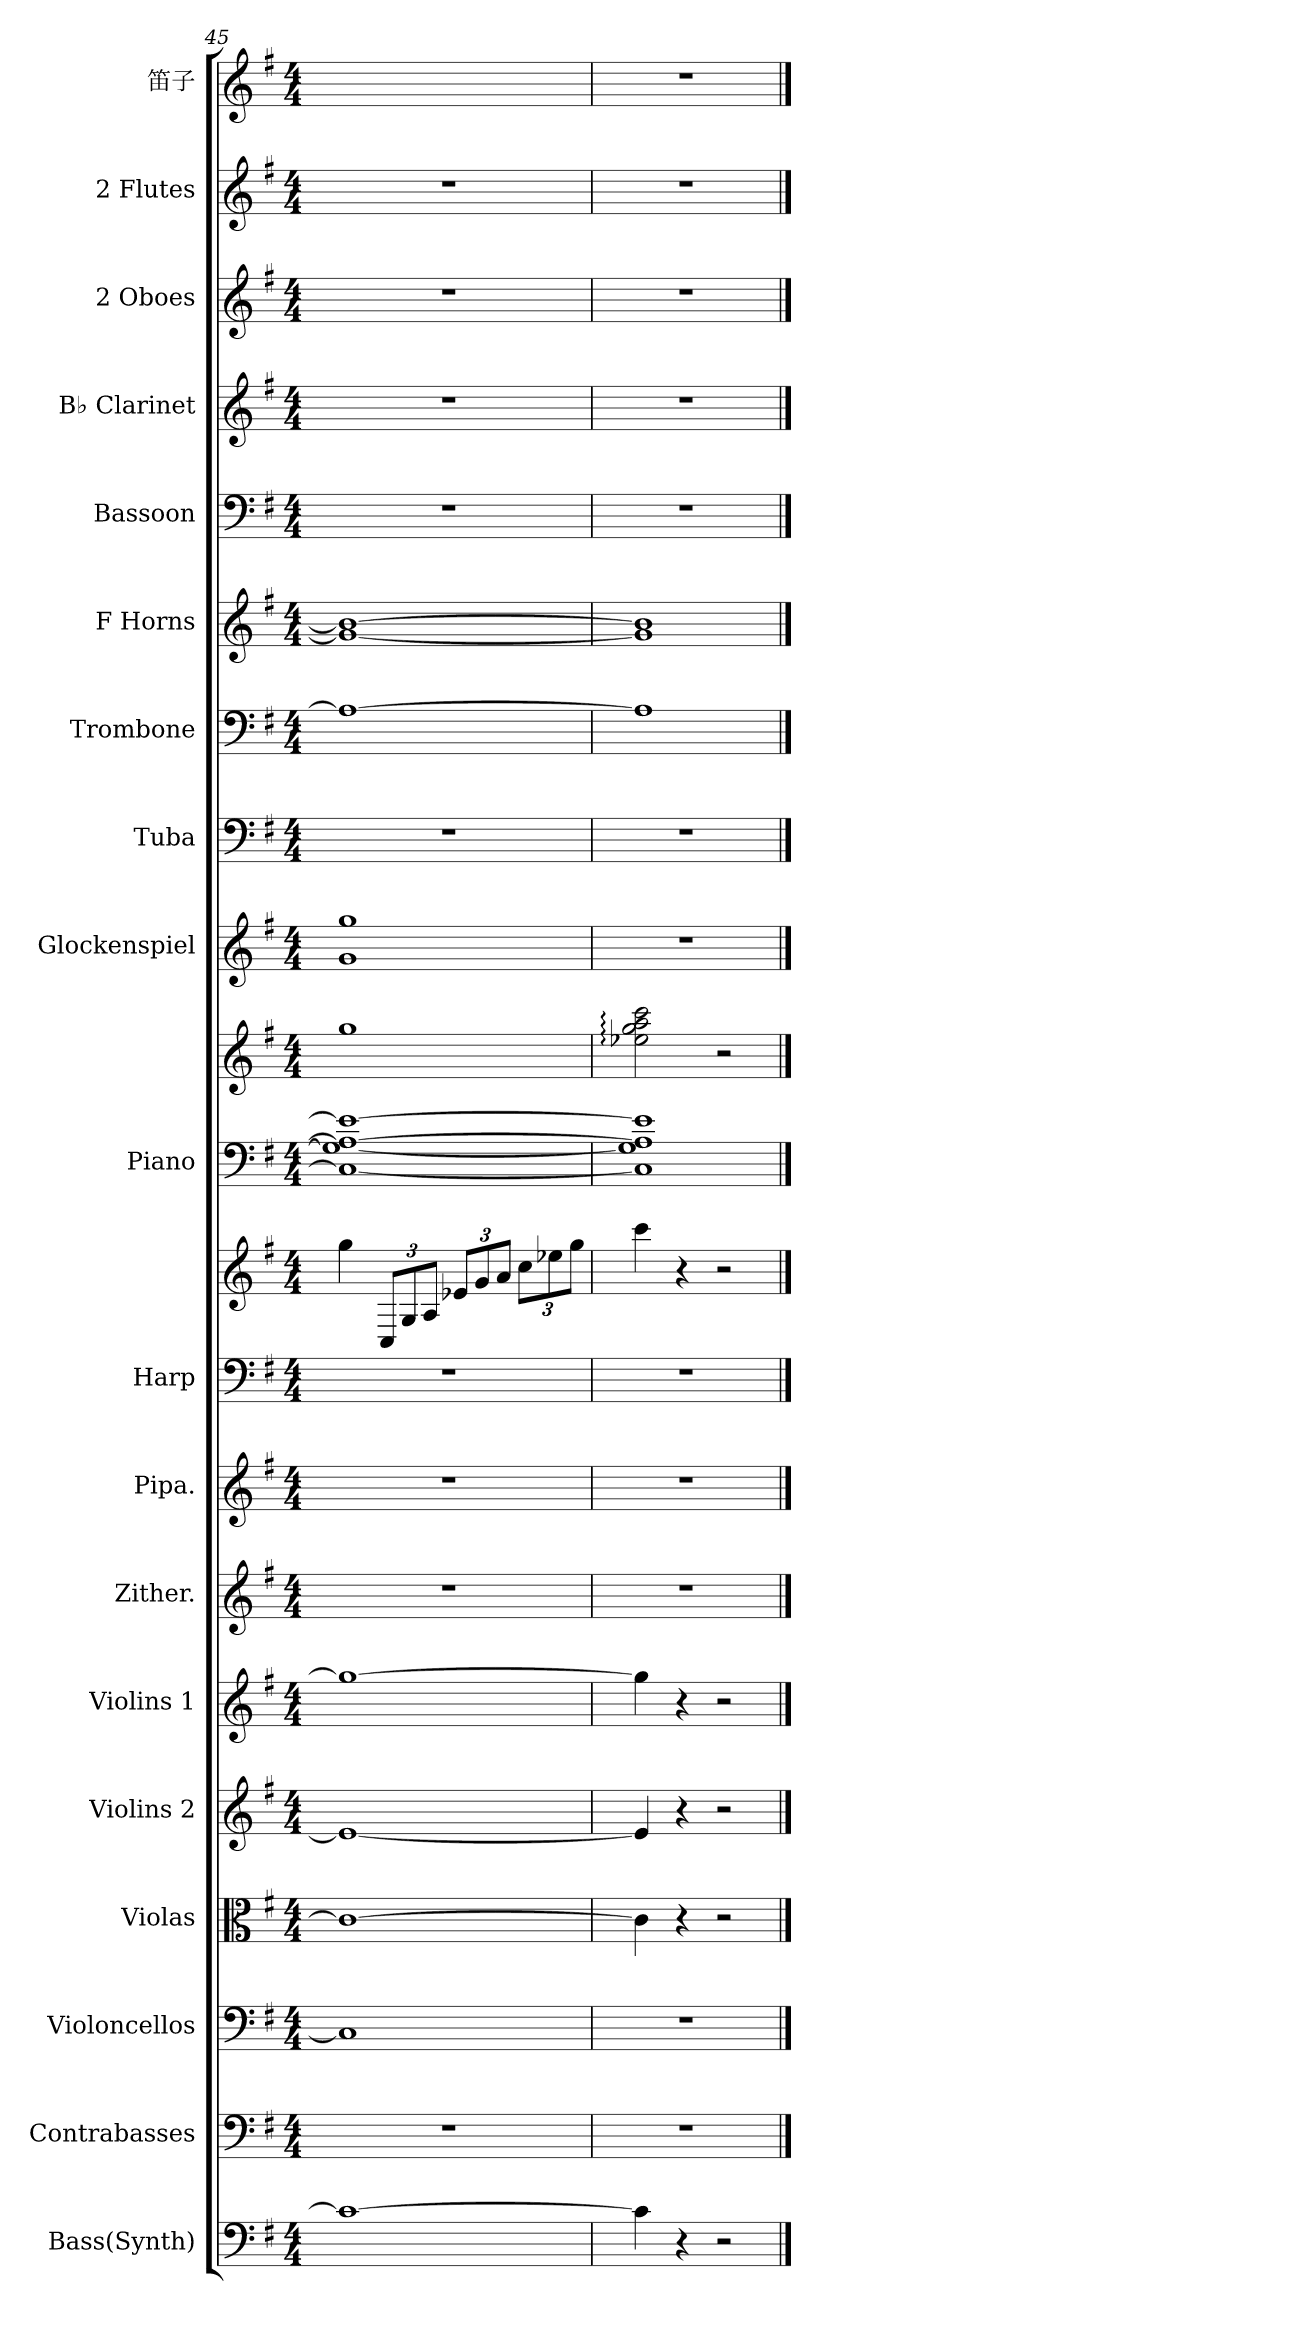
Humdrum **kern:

**kern	**kern	**kern	**kern	**kern	**kern	**kern	**kern	**kern	**kern	**kern	**kern	**kern	**kern	**kern	**kern	**kern	**kern	**kern	**kern	**kern
*part19	*part18	*part17	*part16	*part15	*part14	*part13	*part12	*part11	*part11	*part10	*part10	*part9	*part8	*part7	*part6	*part5	*part4	*part3	*part2	*part1
*staff21	*staff20	*staff19	*staff18	*staff17	*staff16	*staff15	*staff14	*staff13	*staff12	*staff11	*staff10	*staff9	*staff8	*staff7	*staff6	*staff5	*staff4	*staff3	*staff2	*staff1
*I"Bass(Synth)	*I"Contrabasses	*I"Violoncellos	*I"Violas	*I"Violins 2	*I"Violins 1	*I"Zither.	*I"Pipa.	*I"Harp	*	*I"Piano	*	*I"Glockenspiel	*I"Tuba	*I"Trombone	*I"F Horns	*I"Bassoon	*I"B♭ Clarinet	*I"2 Oboes	*I"2 Flutes	*I"笛子
*I'Bs.	*I'Cbs.	*I'Vcs.	*I'Vlas.	*I'Vlns. 2	*I'Vlns. 1	*I'Z.	*	*I'Hrp.	*	*I'Pno.	*	*I'Glock.	*I'Tba.	*I'Tbn.	*I'F Hn.	*I'Bsn.	*I'B♭ Cl.	*I'Ob.	*I'Fl.	*
*clefF4	*clefF4	*clefF4	*clefC3	*clefG2	*clefG2	*clefG2	*clefG2	*clefF4	*clefG2	*clefF4	*clefG2	*clefG2	*clefF4	*clefF4	*clefG2	*clefF4	*clefG2	*clefG2	*clefG2	*clefG2
*ITrd7c12	*ITrd7c12	*	*	*	*	*	*	*	*	*	*	*ITrd-14c-24	*	*	*ITrd4c7	*	*ITrd1c2	*	*	*
*k[f#]	*k[f#]	*k[f#]	*k[f#]	*k[f#]	*k[f#]	*k[f#]	*k[f#]	*k[f#]	*k[f#]	*k[f#]	*k[f#]	*k[f#]	*k[f#]	*k[f#]	*k[]	*k[f#]	*k[b-]	*k[f#]	*k[f#]	*k[f#]
*M4/4	*M4/4	*M4/4	*M4/4	*M4/4	*M4/4	*M4/4	*M4/4	*M4/4	*M4/4	*M4/4	*M4/4	*M4/4	*M4/4	*M4/4	*M4/4	*M4/4	*M4/4	*M4/4	*M4/4	*M4/4
*MM76	*MM76	*MM76	*MM76	*MM76	*MM76	*MM76	*MM76	*MM76	*MM76	*MM76	*MM76	*MM76	*MM76	*MM76	*MM76	*MM76	*MM76	*MM76	*MM76	*MM76
=45	=45	=45	=45	=45	=45	=45	=45	=45	=45	=45	=45	=45	=45	=45	=45	=45	=45	=45	=45	=45
1C_	1r	1C]	1c_	1e-_	1gg_	1r	1r	1r	4gg\	1C_ 1G_ 1A_ 1e-_	1gg	1ggg 1gggg	1r	1A_	1c_ 1e-_	1r	1r	1r	1r	1ryy
*	*	*	*	*	*	*	*	*	*Xbrackettup	*	*	*	*	*	*	*	*	*	*	*
.	.	.	.	.	.	.	.	.	12C/L	.	.	.	.	.	.	.	.	.	.	.
.	.	.	.	.	.	.	.	.	12G/	.	.	.	.	.	.	.	.	.	.	.
.	.	.	.	.	.	.	.	.	12A/J	.	.	.	.	.	.	.	.	.	.	.
.	.	.	.	.	.	.	.	.	12e-X/L	.	.	.	.	.	.	.	.	.	.	.
.	.	.	.	.	.	.	.	.	12g/	.	.	.	.	.	.	.	.	.	.	.
.	.	.	.	.	.	.	.	.	12a/J	.	.	.	.	.	.	.	.	.	.	.
.	.	.	.	.	.	.	.	.	12cc\L	.	.	.	.	.	.	.	.	.	.	.
.	.	.	.	.	.	.	.	.	12ee-X\	.	.	.	.	.	.	.	.	.	.	.
.	.	.	.	.	.	.	.	.	12gg\J	.	.	.	.	.	.	.	.	.	.	.
=46	=46	=46	=46	=46	=46	=46	=46	=46	=46	=46	=46	=46	=46	=46	=46	=46	=46	=46	=46	=46
4C\]	1r	1r	4c\]	4e-/]	4gg\]	1r	1r	1r	4ccc\	1C] 1G] 1A] 1e-]	2ee-X\: 2gg\: 2aa\: 2ccc\:	1r	1r	1A]	1c] 1e-]	1r	1r	1r	1r	1r
4r	.	.	4r	4r	4r	.	.	.	4r	.	.	.	.	.	.	.	.	.	.	.
2r	.	.	2r	2r	2r	.	.	.	2r	.	2r	.	.	.	.	.	.	.	.	.
==	==	==	==	==	==	==	==	==	==	==	==	==	==	==	==	==	==	==	==	==
*-	*-	*-	*-	*-	*-	*-	*-	*-	*-	*-	*-	*-	*-	*-	*-	*-	*-	*-	*-	*-
